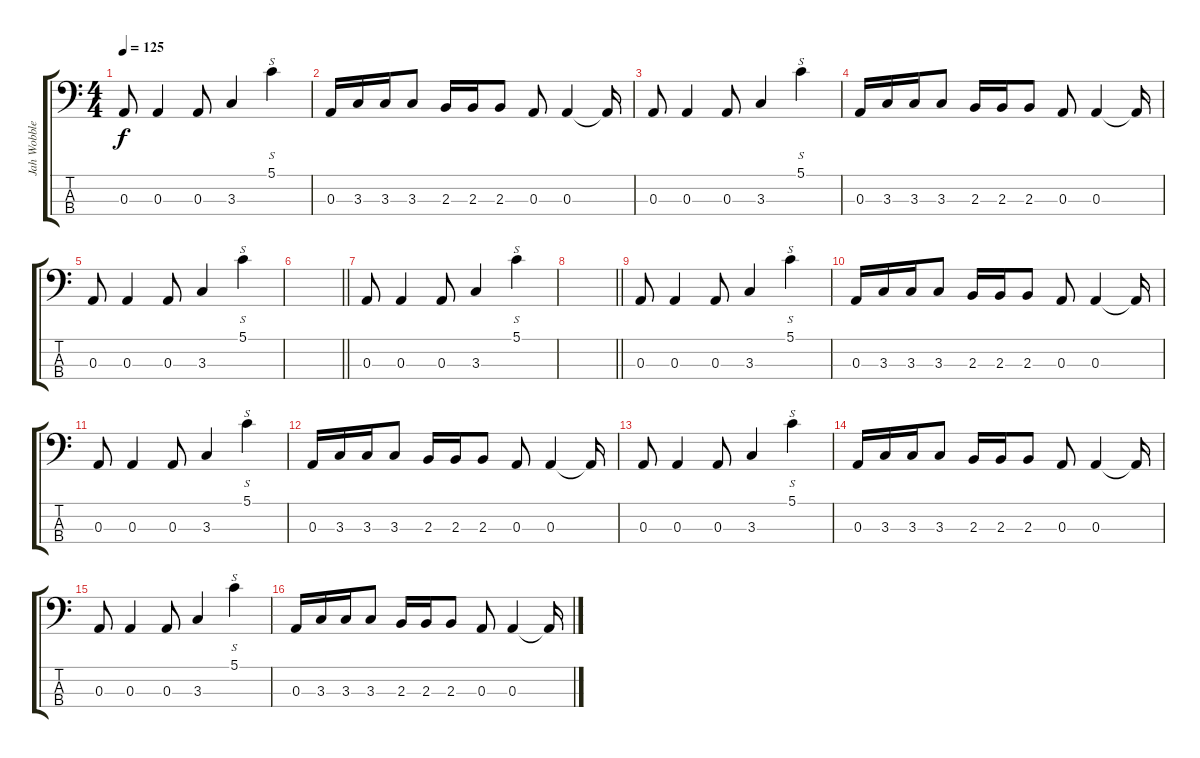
\track ("Jah Wobble (bass)" "Jah Wobble") {instrument electricbassfinger}
\staff {score tabs}
\tuning (G2 D2 A1 E1) {hide}
\ts (4 4)
\tempo 125
\clef f4
\ks c
0.3.8{dy f} 0.3.4 0.3.8 3.3.4 5.1.4{s} |
0.3.16 3.3.16 3.3.16 3.3.8 2.3.16 2.3.16 2.3.8 0.3.8 0.3.4 0.3{t}.16 |
0.3.8 0.3.4 0.3.8 3.3.4 5.1.4{s} |
0.3.16 3.3.16 3.3.16 3.3.8 2.3.16 2.3.16 2.3.8 0.3.8 0.3.4 0.3{t}.16 |
0.3.8 0.3.4 0.3.8 3.3.4 5.1.4{s} |
\barLineRight lightlight
|
0.3.8 0.3.4 0.3.8 3.3.4 5.1.4{s} |
\barLineRight lightlight
|
0.3.8 0.3.4 0.3.8 3.3.4 5.1.4{s} |
0.3.16 3.3.16 3.3.16 3.3.8 2.3.16 2.3.16 2.3.8 0.3.8 0.3.4 0.3{t}.16 |
0.3.8 0.3.4 0.3.8 3.3.4 5.1.4{s} |
0.3.16 3.3.16 3.3.16 3.3.8 2.3.16 2.3.16 2.3.8 0.3.8 0.3.4 0.3{t}.16 |
0.3.8 0.3.4 0.3.8 3.3.4 5.1.4{s} |
0.3.16 3.3.16 3.3.16 3.3.8 2.3.16 2.3.16 2.3.8 0.3.8 0.3.4 0.3{t}.16 |
0.3.8 0.3.4 0.3.8 3.3.4 5.1.4{s} |
0.3.16 3.3.16 3.3.16 3.3.8 2.3.16 2.3.16 2.3.8 0.3.8 0.3.4 0.3{t}.16
